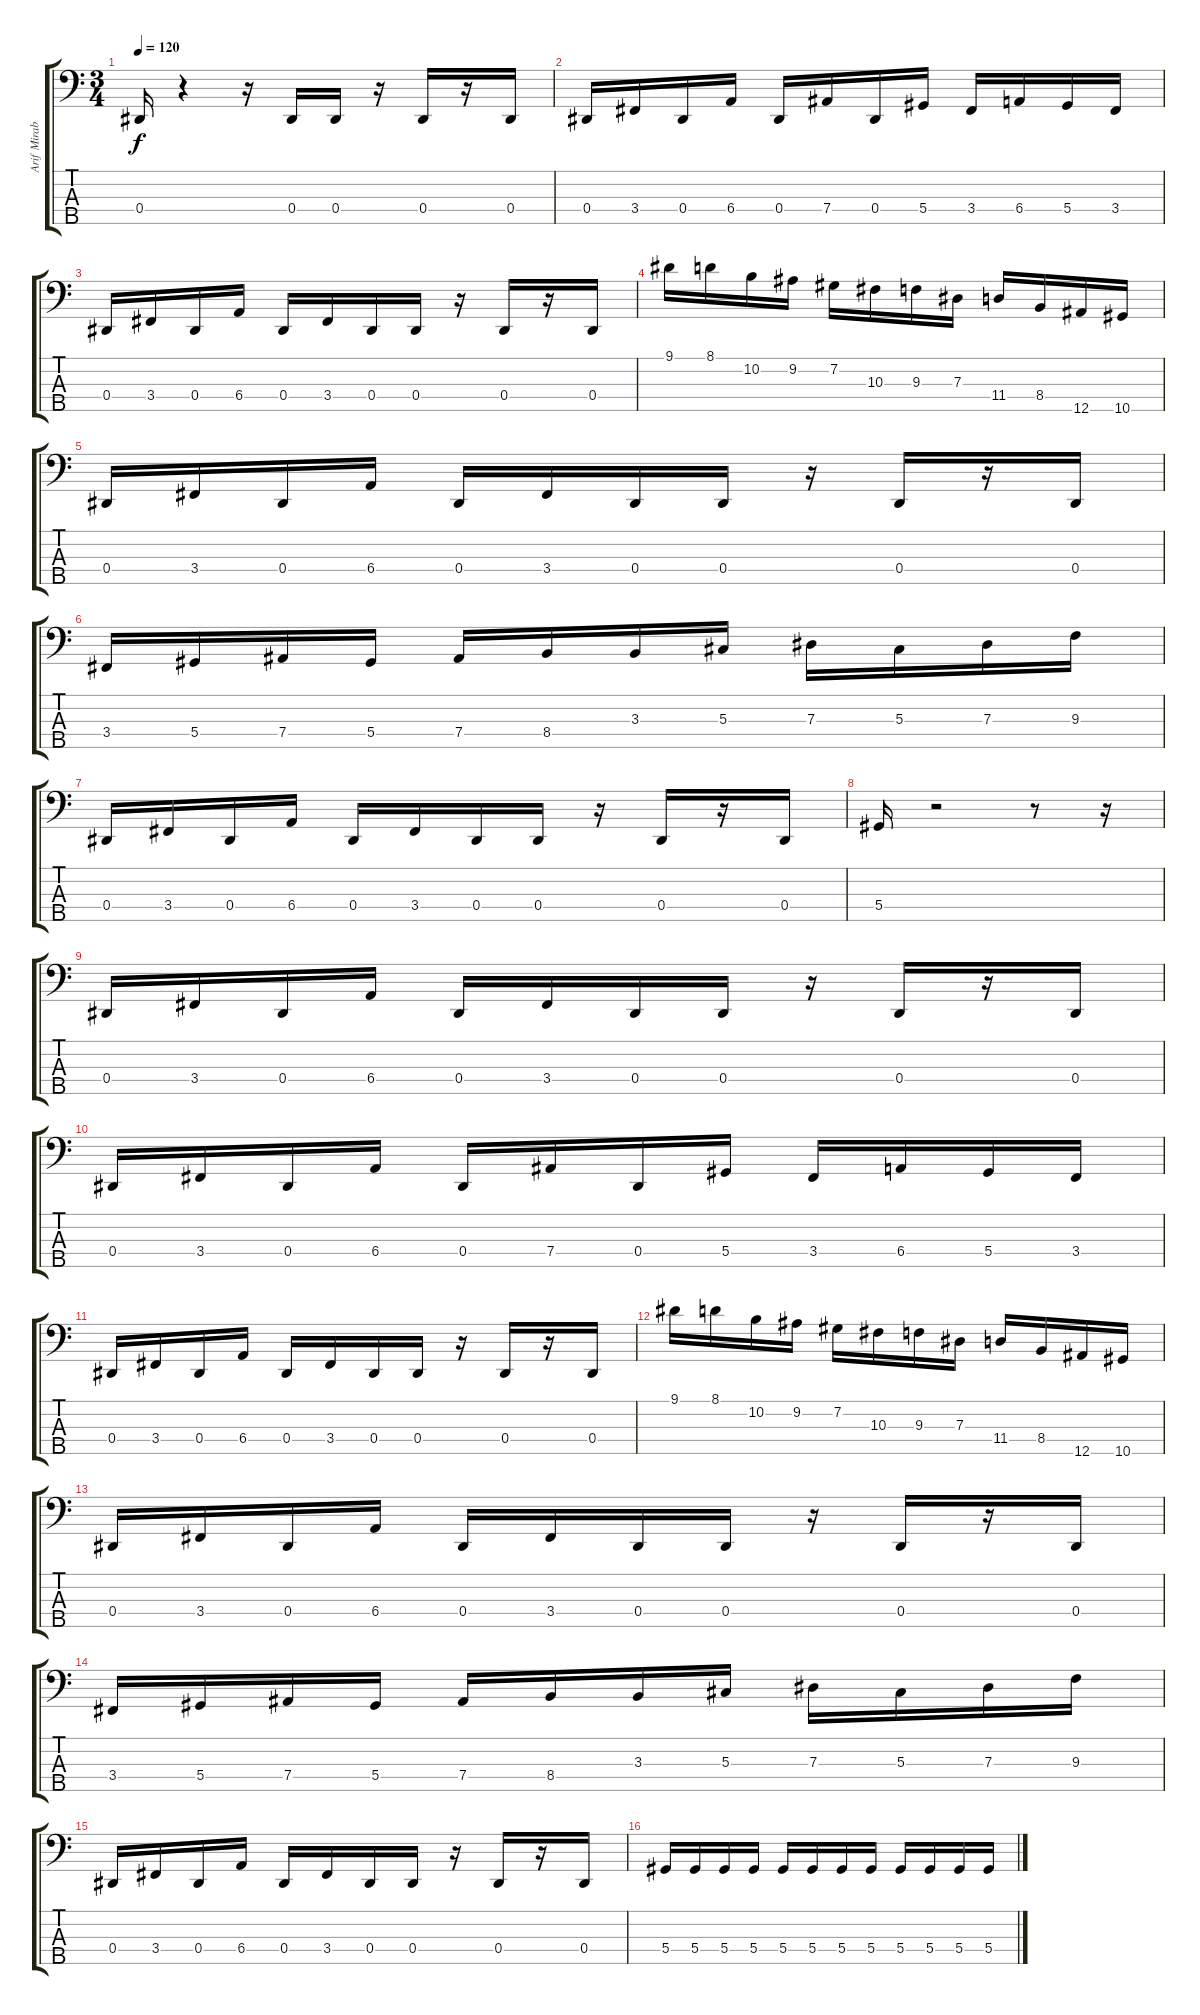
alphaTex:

\track ("Arif Mirabdolbaghi" "Arif Mirab") {instrument electricbassfinger}
\staff {score tabs}
\tuning (Gb2 Db2 Ab1 Eb1 Bb0) {hide}
\ts (3 4)
\tempo 120
\clef f4
\ks c
0.4.16{dy f instrument electricbassfinger} r.4 r.16 0.4.16 0.4.16 r.16 0.4.16 r.16 0.4.16 |
0.4.16 3.4.16 0.4.16 6.4.16 0.4.16 7.4.16 0.4.16 5.4.16 3.4.16 6.4.16 5.4.16 3.4.16 |
0.4.16 3.4.16 0.4.16 6.4.16 0.4.16 3.4.16 0.4.16 0.4.16 r.16 0.4.16 r.16 0.4.16 |
9.1.16 8.1.16 10.2.16 9.2.16 7.2.16 10.3.16 9.3.16 7.3.16 11.4.16 8.4.16 12.5.16 10.5.16 |
0.4.16 3.4.16 0.4.16 6.4.16 0.4.16 3.4.16 0.4.16 0.4.16 r.16 0.4.16 r.16 0.4.16 |
3.4.16 5.4.16 7.4.16 5.4.16 7.4.16 8.4.16 3.3.16 5.3.16 7.3.16 5.3.16 7.3.16 9.3.16 |
0.4.16 3.4.16 0.4.16 6.4.16 0.4.16 3.4.16 0.4.16 0.4.16 r.16 0.4.16 r.16 0.4.16 |
5.4.16 r.2 r.8 r.16 |
0.4.16 3.4.16 0.4.16 6.4.16 0.4.16 3.4.16 0.4.16 0.4.16 r.16 0.4.16 r.16 0.4.16 |
0.4.16 3.4.16 0.4.16 6.4.16 0.4.16 7.4.16 0.4.16 5.4.16 3.4.16 6.4.16 5.4.16 3.4.16 |
0.4.16 3.4.16 0.4.16 6.4.16 0.4.16 3.4.16 0.4.16 0.4.16 r.16 0.4.16 r.16 0.4.16 |
9.1.16 8.1.16 10.2.16 9.2.16 7.2.16 10.3.16 9.3.16 7.3.16 11.4.16 8.4.16 12.5.16 10.5.16 |
0.4.16 3.4.16 0.4.16 6.4.16 0.4.16 3.4.16 0.4.16 0.4.16 r.16 0.4.16 r.16 0.4.16 |
3.4.16 5.4.16 7.4.16 5.4.16 7.4.16 8.4.16 3.3.16 5.3.16 7.3.16 5.3.16 7.3.16 9.3.16 |
0.4.16 3.4.16 0.4.16 6.4.16 0.4.16 3.4.16 0.4.16 0.4.16 r.16 0.4.16 r.16 0.4.16 |
5.4.16 5.4.16 5.4.16 5.4.16 5.4.16 5.4.16 5.4.16 5.4.16 5.4.16 5.4.16 5.4.16 5.4.16
